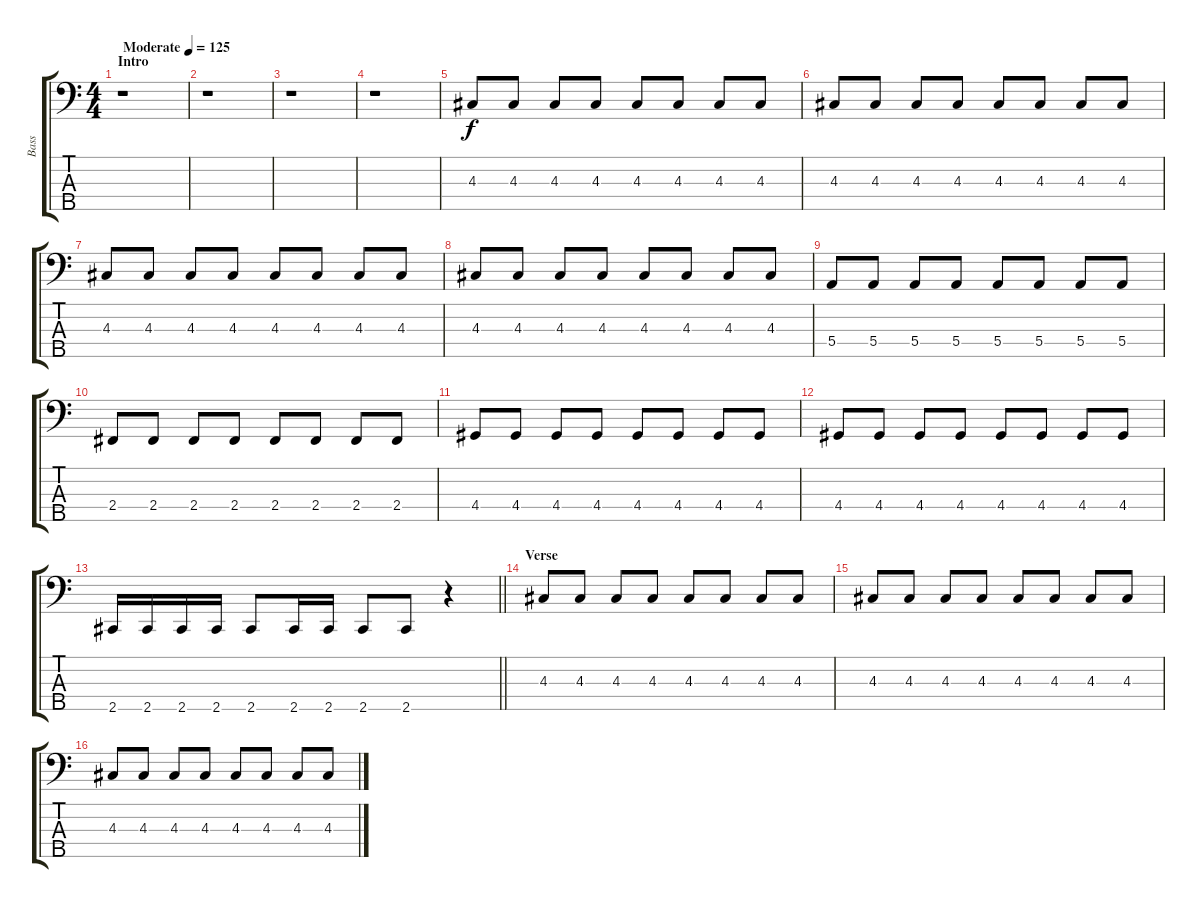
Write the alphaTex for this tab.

\track ("Bass " "Bass ") {instrument electricbassfinger}
\staff {score tabs}
\tuning (G2 D2 A1 E1 B0) {hide}
\ts (4 4)
\section ("" "Intro ")
\tempo (125 "Moderate")
\clef f4
\ks c
r.1{dy f instrument electricbassfinger} |
r.1 |
r.1 |
r.1 |
4.3.8 4.3.8 4.3.8 4.3.8 4.3.8 4.3.8 4.3.8 4.3.8 |
4.3.8 4.3.8 4.3.8 4.3.8 4.3.8 4.3.8 4.3.8 4.3.8 |
4.3.8 4.3.8 4.3.8 4.3.8 4.3.8 4.3.8 4.3.8 4.3.8 |
4.3.8 4.3.8 4.3.8 4.3.8 4.3.8 4.3.8 4.3.8 4.3.8 |
5.4.8 5.4.8 5.4.8 5.4.8 5.4.8 5.4.8 5.4.8 5.4.8 |
2.4.8 2.4.8 2.4.8 2.4.8 2.4.8 2.4.8 2.4.8 2.4.8 |
4.4.8 4.4.8 4.4.8 4.4.8 4.4.8 4.4.8 4.4.8 4.4.8 |
4.4.8 4.4.8 4.4.8 4.4.8 4.4.8 4.4.8 4.4.8 4.4.8 |
\barLineRight lightlight
2.5.16 2.5.16 2.5.16 2.5.16 2.5.8 2.5.16 2.5.16 2.5.8 2.5.8 r.4 |
\section ("" "Verse ")
4.3.8 4.3.8 4.3.8 4.3.8 4.3.8 4.3.8 4.3.8 4.3.8 |
4.3.8 4.3.8 4.3.8 4.3.8 4.3.8 4.3.8 4.3.8 4.3.8 |
4.3.8 4.3.8 4.3.8 4.3.8 4.3.8 4.3.8 4.3.8 4.3.8
